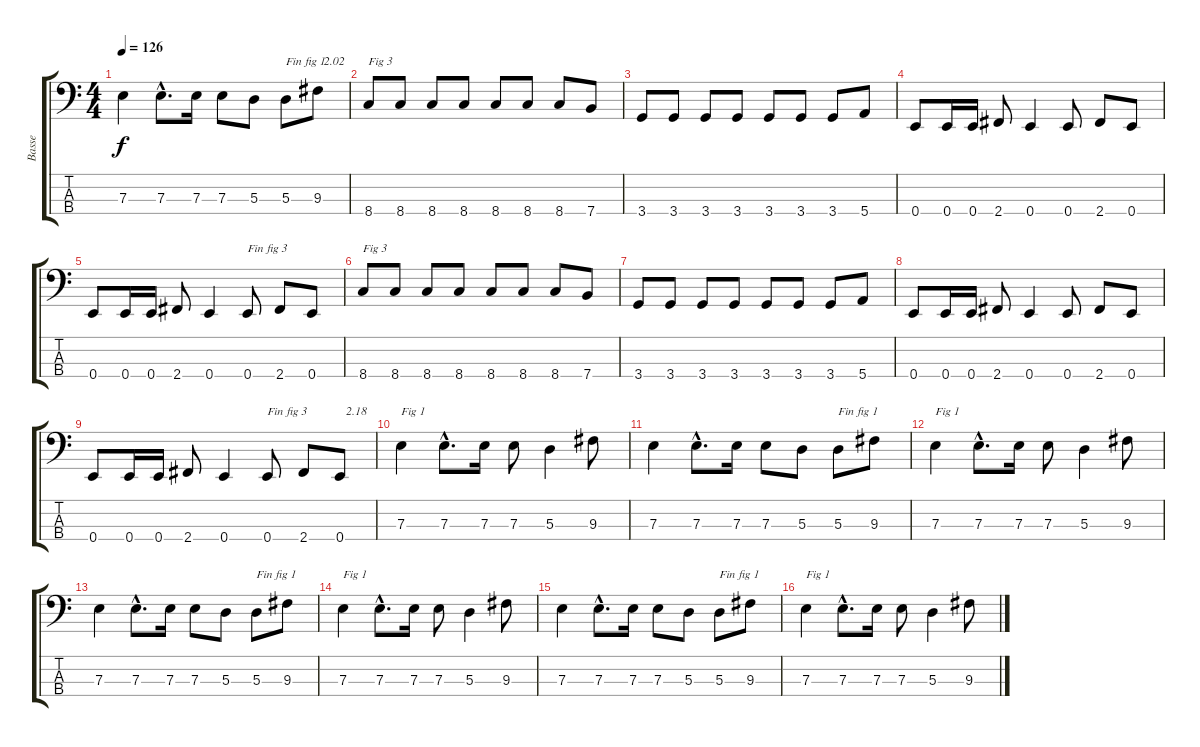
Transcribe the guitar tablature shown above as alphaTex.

\track ("Basse" "Basse") {instrument electricbassfinger}
\staff {score tabs}
\tuning (G2 D2 A1 E1) {hide}
\ts (4 4)
\tempo 126
\clef f4
\ks c
7.3.4{dy f} 7.3{hac}.8{d} 7.3.16 7.3.8 5.3.8 5.3.8{txt "Fin fig 1"} 9.3.8{txt "  2.02"} |
8.4.8{txt "Fig 3"} 8.4.8 8.4.8 8.4.8 8.4.8 8.4.8 8.4.8 7.4.8 |
3.4.8 3.4.8 3.4.8 3.4.8 3.4.8 3.4.8 3.4.8 5.4.8 |
0.4.8 0.4.16 0.4.16 2.4.8 0.4.4 0.4.8 2.4.8 0.4.8 |
0.4.8 0.4.16 0.4.16 2.4.8 0.4.4 0.4.8{txt "Fin fig 3"} 2.4.8 0.4.8 |
8.4.8{txt "Fig 3"} 8.4.8 8.4.8 8.4.8 8.4.8 8.4.8 8.4.8 7.4.8 |
3.4.8 3.4.8 3.4.8 3.4.8 3.4.8 3.4.8 3.4.8 5.4.8 |
0.4.8 0.4.16 0.4.16 2.4.8 0.4.4 0.4.8 2.4.8 0.4.8 |
0.4.8 0.4.16 0.4.16 2.4.8 0.4.4 0.4.8{txt "Fin fig 3"} 2.4.8 0.4.8{txt "  2.18"} |
7.3.4{txt "Fig 1"} 7.3{hac}.8{d} 7.3.16 7.3.8 5.3.4 9.3.8 |
7.3.4 7.3{hac}.8{d} 7.3.16 7.3.8 5.3.8 5.3.8{txt "Fin fig 1"} 9.3.8 |
7.3.4{txt "Fig 1"} 7.3{hac}.8{d} 7.3.16 7.3.8 5.3.4 9.3.8 |
7.3.4 7.3{hac}.8{d} 7.3.16 7.3.8 5.3.8 5.3.8{txt "Fin fig 1"} 9.3.8 |
7.3.4{txt "Fig 1"} 7.3{hac}.8{d} 7.3.16 7.3.8 5.3.4 9.3.8 |
7.3.4 7.3{hac}.8{d} 7.3.16 7.3.8 5.3.8 5.3.8{txt "Fin fig 1"} 9.3.8 |
7.3.4{txt "Fig 1"} 7.3{hac}.8{d} 7.3.16 7.3.8 5.3.4 9.3.8
